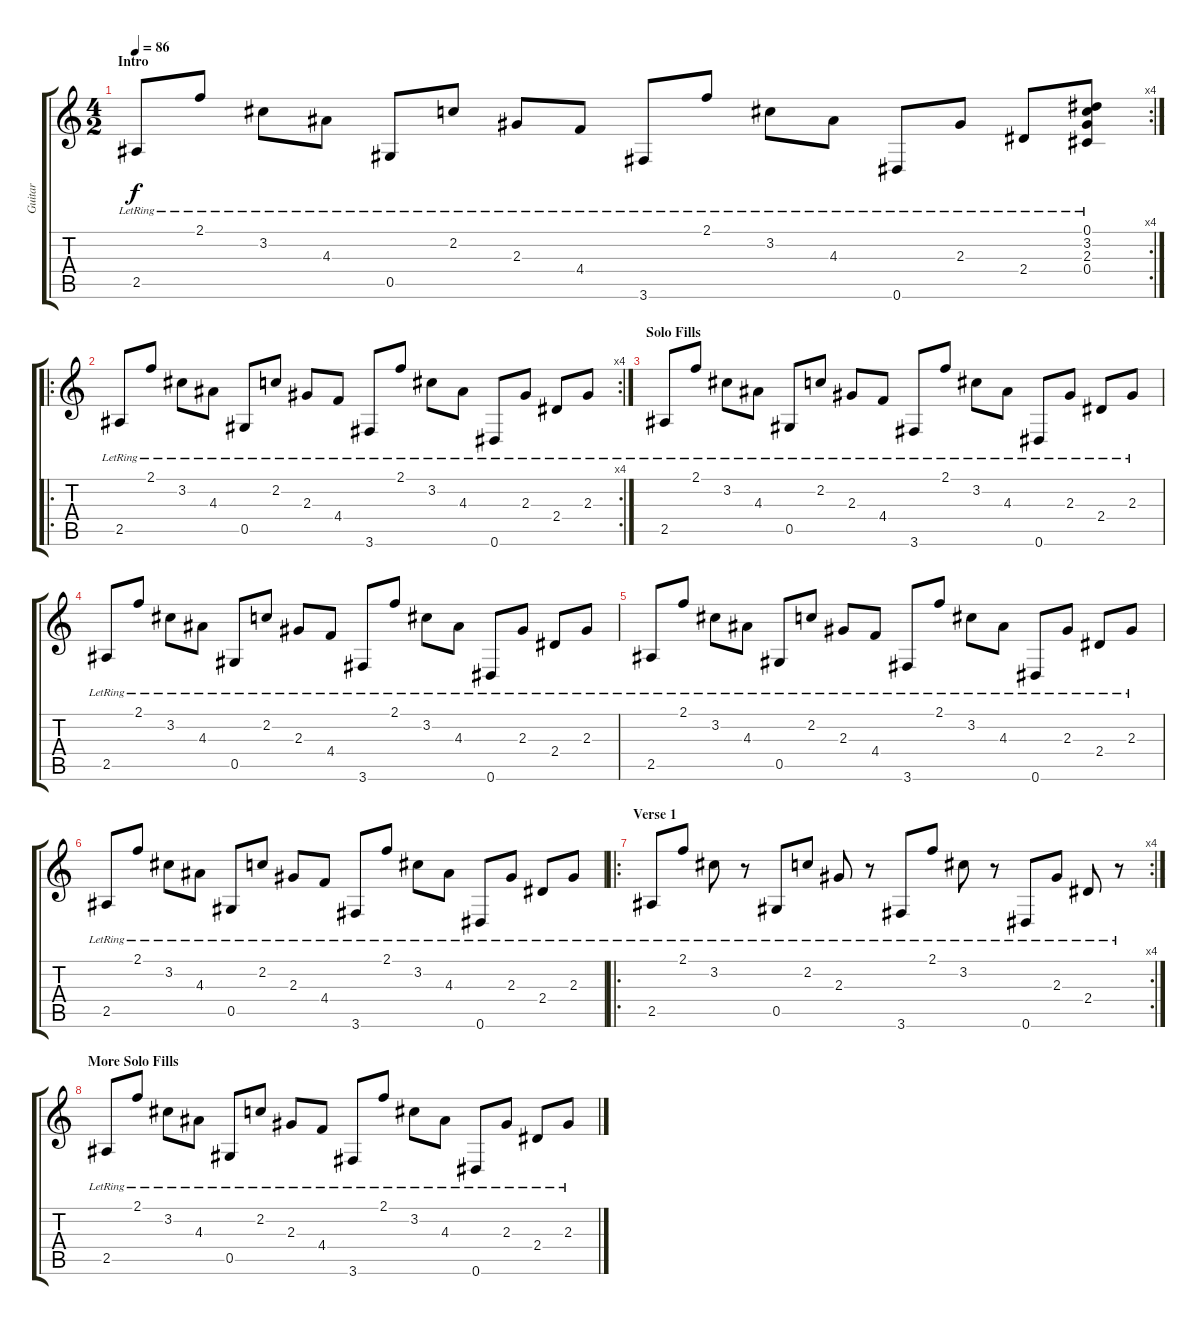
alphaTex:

\track ("Guitar" "Guitar") {instrument electricguitarclean}
\staff {score tabs}
\tuning (Eb4 Bb3 Gb3 Db3 Ab2 Eb2) {hide}
\rc 4
\ts (4 2)
\section ("" "Intro")
\tempo 86
\clef g2
\ks c
2.5{lr}.8{dy f instrument electricguitarclean} 2.1{lr}.8 3.2{lr}.8 4.3{lr}.8 0.5{lr}.8 2.2{lr}.8 2.3{lr}.8 4.4{lr}.8 3.6{lr}.8 2.1{lr}.8 3.2{lr}.8 4.3{lr}.8 0.6{lr}.8 2.3{lr}.8 2.4{lr}.8 (0.1{lr} 3.2{lr} 2.3{lr} 0.4{lr}).8 |
\ro
\rc 4
2.5{lr}.8 2.1{lr}.8 3.2{lr}.8 4.3{lr}.8 0.5{lr}.8 2.2{lr}.8 2.3{lr}.8 4.4{lr}.8 3.6{lr}.8 2.1{lr}.8 3.2{lr}.8 4.3{lr}.8 0.6{lr}.8 2.3{lr}.8 2.4{lr}.8 2.3{lr}.8 |
\section ("" "Solo Fills")
2.5{lr}.8 2.1{lr}.8 3.2{lr}.8 4.3{lr}.8 0.5{lr}.8 2.2{lr}.8 2.3{lr}.8 4.4{lr}.8 3.6{lr}.8 2.1{lr}.8 3.2{lr}.8 4.3{lr}.8 0.6{lr}.8 2.3{lr}.8 2.4{lr}.8 2.3{lr}.8 |
2.5{lr}.8 2.1{lr}.8 3.2{lr}.8 4.3{lr}.8 0.5{lr}.8 2.2{lr}.8 2.3{lr}.8 4.4{lr}.8 3.6{lr}.8 2.1{lr}.8 3.2{lr}.8 4.3{lr}.8 0.6{lr}.8 2.3{lr}.8 2.4{lr}.8 2.3{lr}.8 |
2.5{lr}.8 2.1{lr}.8 3.2{lr}.8 4.3{lr}.8 0.5{lr}.8 2.2{lr}.8 2.3{lr}.8 4.4{lr}.8 3.6{lr}.8 2.1{lr}.8 3.2{lr}.8 4.3{lr}.8 0.6{lr}.8 2.3{lr}.8 2.4{lr}.8 2.3{lr}.8 |
2.5{lr}.8 2.1{lr}.8 3.2{lr}.8 4.3{lr}.8 0.5{lr}.8 2.2{lr}.8 2.3{lr}.8 4.4{lr}.8 3.6{lr}.8 2.1{lr}.8 3.2{lr}.8 4.3{lr}.8 0.6{lr}.8 2.3{lr}.8 2.4{lr}.8 2.3{lr}.8 |
\ro
\rc 4
\section ("" "Verse 1")
2.5{lr}.8 2.1{lr}.8 3.2{lr}.8 r.8 0.5{lr}.8 2.2{lr}.8 2.3{lr}.8 r.8 3.6{lr}.8 2.1{lr}.8 3.2{lr}.8 r.8 0.6{lr}.8 2.3{lr}.8 2.4{lr}.8 r.8 |
\section ("" "More Solo Fills")
2.5{lr}.8 2.1{lr}.8 3.2{lr}.8 4.3{lr}.8 0.5{lr}.8 2.2{lr}.8 2.3{lr}.8 4.4{lr}.8 3.6{lr}.8 2.1{lr}.8 3.2{lr}.8 4.3{lr}.8 0.6{lr}.8 2.3{lr}.8 2.4{lr}.8 2.3{lr}.8
